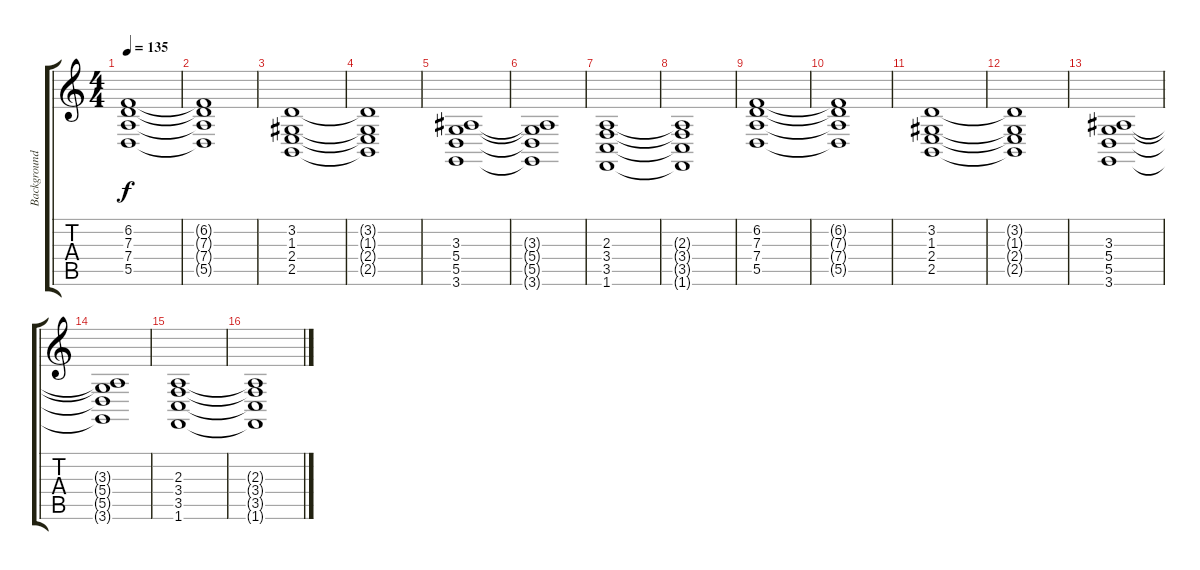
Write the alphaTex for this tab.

\track ("Background" "Background") {instrument pad2warm}
\staff {score tabs}
\tuning (E4 B3 G3 D3 A2 E2) {hide}
\ts (4 4)
\tempo 135
\clef g2
\ks c
(6.2 7.3 7.4 5.5).1{dy f} |
(6.2{t} 7.3{t} 7.4{t} 5.5{t}).1 |
(3.2 1.3 2.4 2.5).1 |
(3.2{t} 1.3{t} 2.4{t} 2.5{t}).1 |
(3.3 5.4 5.5 3.6).1 |
(3.3{t} 5.4{t} 5.5{t} 3.6{t}).1 |
(2.3 3.4 3.5 1.6).1 |
(2.3{t} 3.4{t} 3.5{t} 1.6{t}).1 |
(6.2 7.3 7.4 5.5).1 |
(6.2{t} 7.3{t} 7.4{t} 5.5{t}).1 |
(3.2 1.3 2.4 2.5).1 |
(3.2{t} 1.3{t} 2.4{t} 2.5{t}).1 |
(3.3 5.4 5.5 3.6).1 |
(3.3{t} 5.4{t} 5.5{t} 3.6{t}).1 |
(2.3 3.4 3.5 1.6).1 |
(2.3{t} 3.4{t} 3.5{t} 1.6{t}).1
